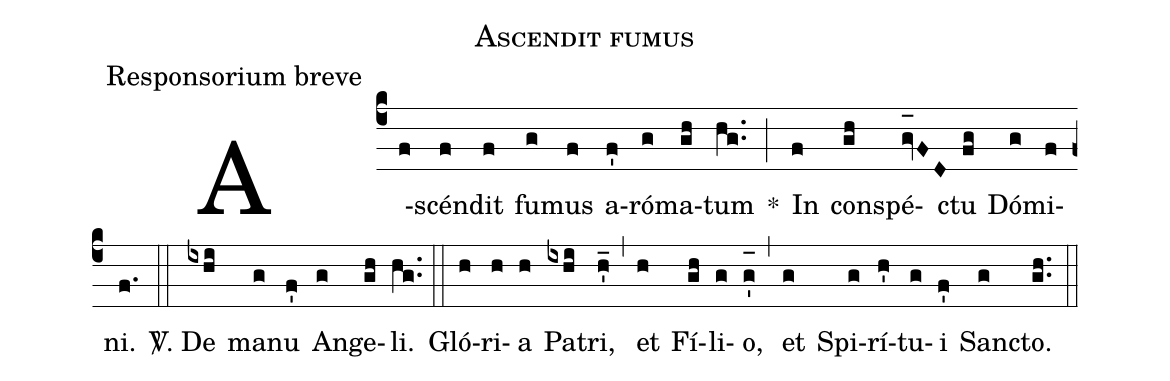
name:Ascendit fumus;
office-part:Responsorium breve;
%%
(c4) A(f)scén(f)dit(f) fu(g)mus(f) a(f')ró(g)ma(gh)tum(hg..) *(;) In(f) con(gh)spé(gv_[oh:h]FD)ctu(fg) Dó(g)mi(f)ni.(f.) (::)
<sp>V/</sp>. De(ixhi) ma(g)nu(f') An(g)ge(gh)li.(hg..) (::) Gló(h)ri(h)a(h) Pa(ixhi)tri,(h'_) (,) et(h) Fí(gh)li(g)o,(g'_[oh:h]) (,) et(g) Spi(g)rí(h')tu(g)i(f') San(g)cto.(gh..) (::)
